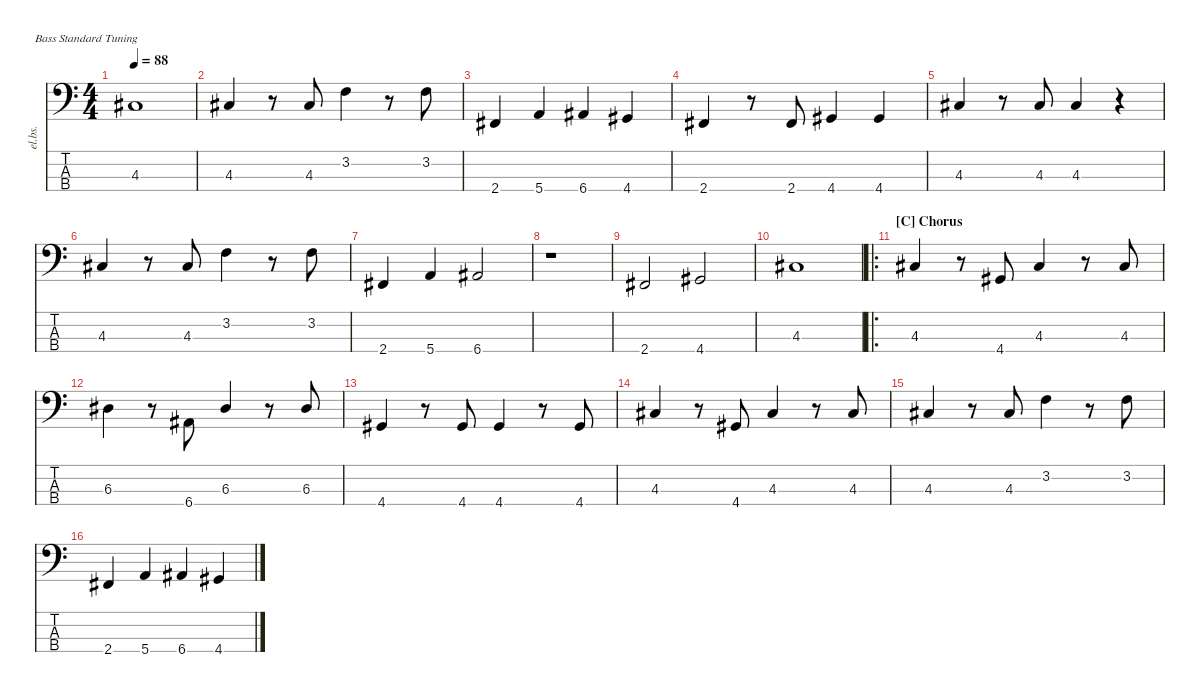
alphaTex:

\defaultSystemsLayout 4
\hideDynamics
\bracketExtendMode nobrackets
\otherSystemsTrackNameOrientation horizontal
\track ("Electric Bass" "el.bs.") {instrument electricbassfinger}
\staff {score tabs}
\tuning (G2 D2 A1 E1)
\ts (4 4)
\tempo 88
\clef f4
\ks c
4.3{acc #}.1{dy mf beam Up} |
4.3{acc #}.4{beam Up} r.8{beam Up} 4.3{acc #}.8{beam Up} 3.2.4{beam Down} r.8{beam Down} 3.2.8{beam Down} |
2.4{acc #}.4{beam Up} 5.4.4{beam Up} 6.4{acc #}.4{beam Up} 4.4{acc #}.4{beam Up} |
2.4{acc #}.4{beam Up} r.8{beam Up} 2.4{acc #}.8{beam Up} 4.4{acc #}.4{beam Up} 4.4{acc #}.4{beam Up} |
4.3{acc #}.4{beam Up} r.8{beam Up} 4.3{acc #}.8{beam Up} 4.3{acc #}.4{beam Up} r.4{beam Up} |
4.3{acc #}.4{beam Up} r.8{beam Up} 4.3{acc #}.8{beam Up} 3.2.4{beam Down} r.8{beam Down} 3.2.8{beam Down} |
2.4{acc #}.4{beam Up} 5.4.4{beam Up} 6.4{acc #}.2{beam Up} |
r.1{beam Down} |
2.4{acc #}.2{beam Up} 4.4{acc #}.2{beam Up} |
4.3{acc #}.1{beam Up} |
\ro
\section ("C" "Chorus")
4.3{acc #}.4{beam Up} r.8{beam Up} 4.4{acc #}.8{beam Up} 4.3{acc #}.4{beam Up} r.8{beam Up} 4.3{acc #}.8{beam Up} |
6.3{acc #}.4{beam Down} r.8{beam Down} 6.4{acc #}.8{beam Up} 6.3{acc #}.4{beam Up} r.8{beam Up} 6.3{acc #}.8{beam Up} |
4.4{acc #}.4{beam Up} r.8{beam Up} 4.4{acc #}.8{beam Up} 4.4{acc #}.4{beam Up} r.8{beam Up} 4.4{acc #}.8{beam Up} |
4.3{acc #}.4{beam Up} r.8{beam Up} 4.4{acc #}.8{beam Up} 4.3{acc #}.4{beam Up} r.8{beam Up} 4.3{acc #}.8{beam Up} |
4.3{acc #}.4{beam Up} r.8{beam Up} 4.3{acc #}.8{beam Up} 3.2.4{beam Down} r.8{beam Down} 3.2.8{beam Down} |
2.4{acc #}.4{beam Up} 5.4.4{beam Up} 6.4{acc #}.4{beam Up} 4.4{acc #}.4{beam Up}
